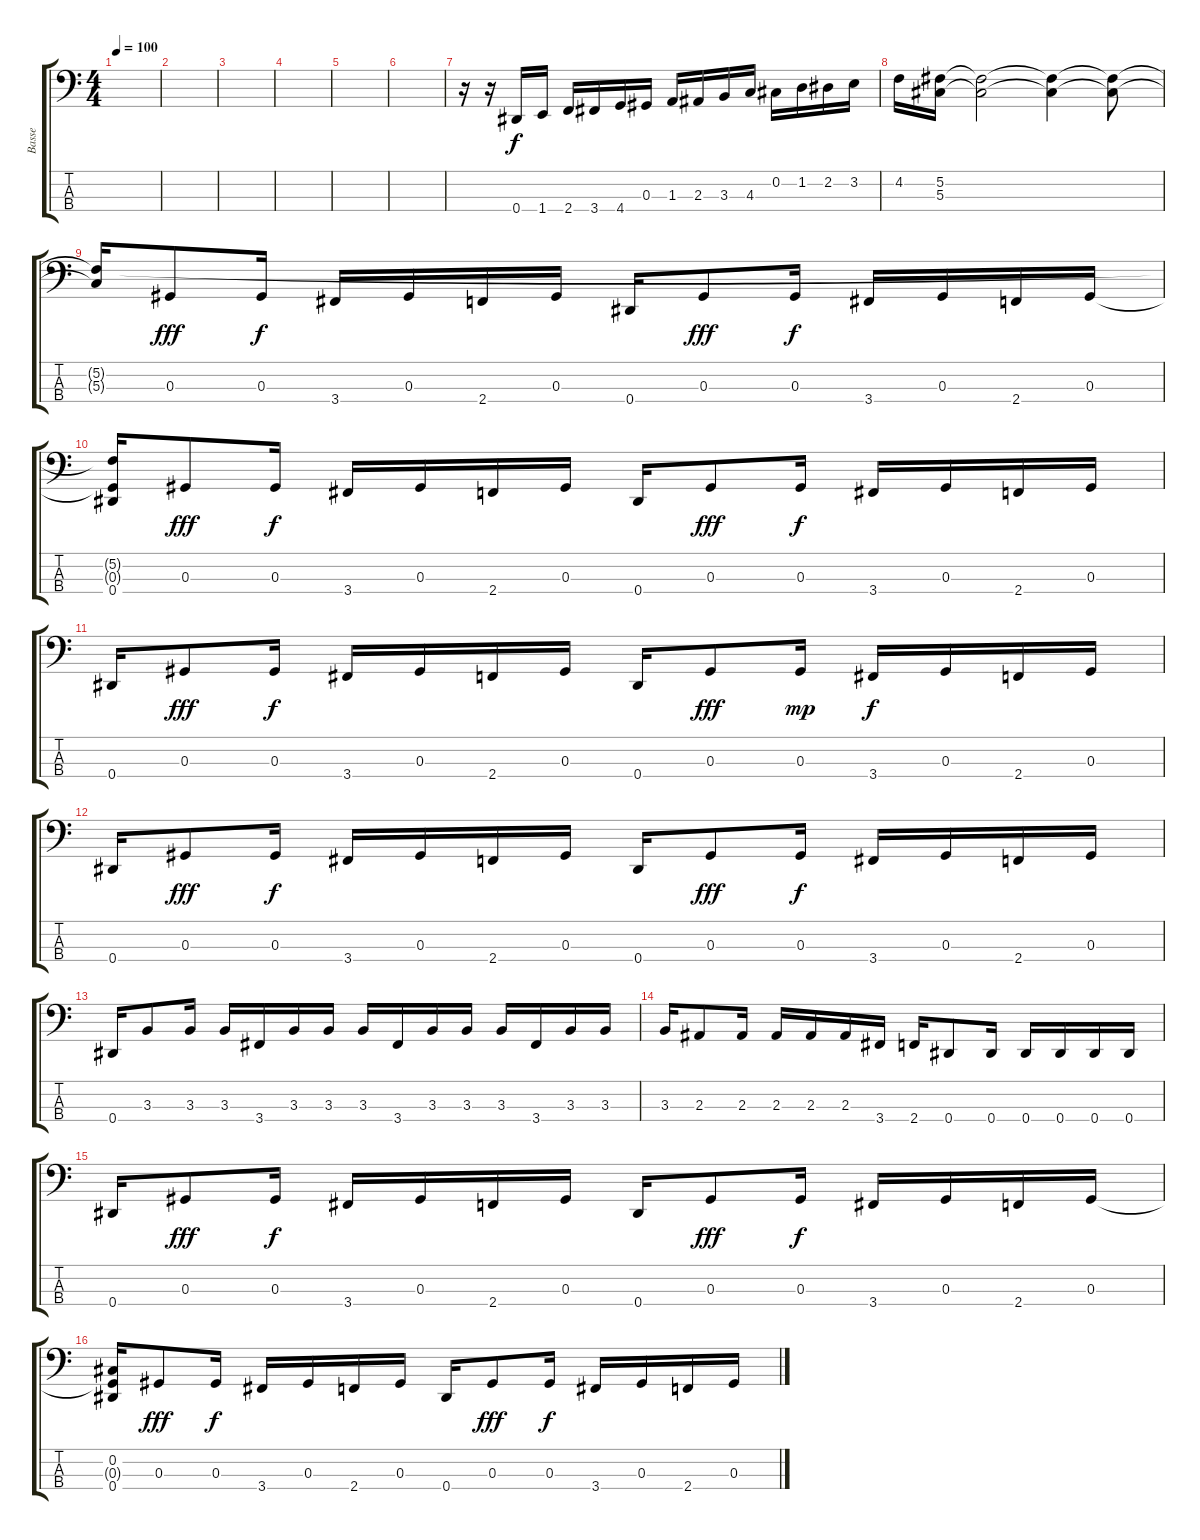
\track ("Basse" "Basse") {instrument electricbassfinger}
\staff {score tabs}
\tuning (Gb2 Db2 Ab1 Eb1) {hide}
\ts (4 4)
\tempo 100
\clef f4
\ks c
|
|
|
|
|
|
r.16 r.16 0.4.16 1.4.16 2.4.16 3.4.16 4.4.16 0.3.16 1.3.16 2.3.16 3.3.16 4.3.16 0.2.16 1.2.16 2.2.16 3.2.16 |
4.2.16 (5.2 5.3).16 (5.2{t} 5.3{t}).2 (5.2{t} 5.3{t}).4 (5.2{t} 5.3{t}).8 |
(5.2{t} 5.3{t}).16 0.3.8{dy fff} 0.3.16{dy f} 3.4.16 0.3.16 2.4.16 0.3.16 0.4.16 0.3.8{dy fff} 0.3.16{dy f} 3.4.16 0.3.16 2.4.16 0.3.16 |
(5.2{t} 0.3{t} 0.4).16 0.3.8{dy fff} 0.3.16{dy f} 3.4.16 0.3.16 2.4.16 0.3.16 0.4.16 0.3.8{dy fff} 0.3.16{dy f} 3.4.16 0.3.16 2.4.16 0.3.16 |
0.4.16 0.3.8{dy fff} 0.3.16{dy f} 3.4.16 0.3.16 2.4.16 0.3.16 0.4.16 0.3.8{dy fff} 0.3.16{dy mp} 3.4.16{dy f} 0.3.16 2.4.16 0.3.16 |
0.4.16 0.3.8{dy fff} 0.3.16{dy f} 3.4.16 0.3.16 2.4.16 0.3.16 0.4.16 0.3.8{dy fff} 0.3.16{dy f} 3.4.16 0.3.16 2.4.16 0.3.16 |
0.4.16 3.3.8 3.3.16 3.3.16 3.4.16 3.3.16 3.3.16 3.3.16 3.4.16 3.3.16 3.3.16 3.3.16 3.4.16 3.3.16 3.3.16 |
3.3.16 2.3.8 2.3.16 2.3.16 2.3.16 2.3.16 3.4.16 2.4.16 0.4.8 0.4.16 0.4.16 0.4.16 0.4.16 0.4.16 |
0.4.16 0.3.8{dy fff} 0.3.16{dy f} 3.4.16 0.3.16 2.4.16 0.3.16 0.4.16 0.3.8{dy fff} 0.3.16{dy f} 3.4.16 0.3.16 2.4.16 0.3.16 |
(0.2 0.3{t} 0.4).16 0.3.8{dy fff} 0.3.16{dy f} 3.4.16 0.3.16 2.4.16 0.3.16 0.4.16 0.3.8{dy fff} 0.3.16{dy f} 3.4.16 0.3.16 2.4.16 0.3.16
